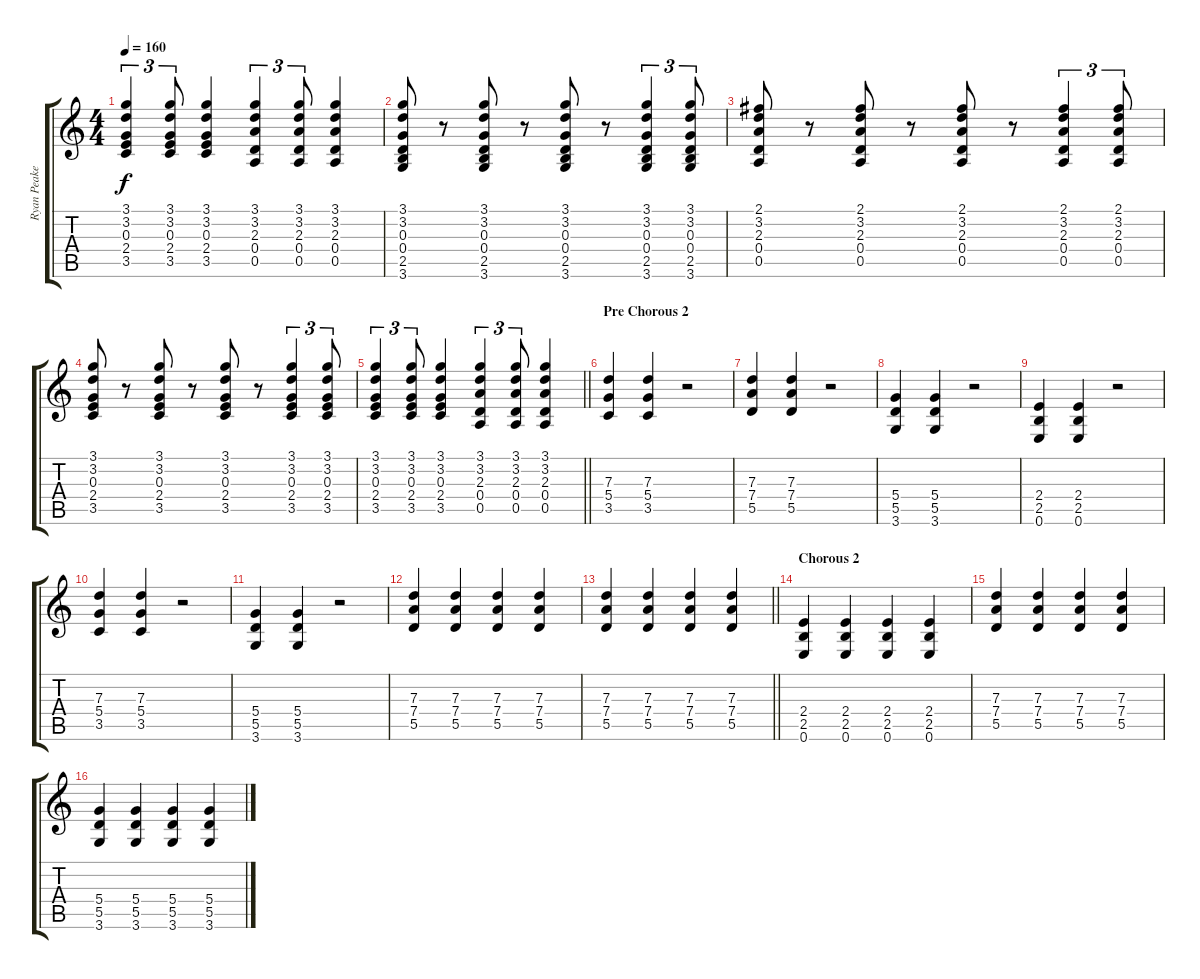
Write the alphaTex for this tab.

\track ("Ryan Peake" "Ryan Peake") {instrument acousticguitarsteel}
\staff {score tabs}
\tuning (E4 B3 G3 D3 A2 E2) {hide}
\ts (4 4)
\tempo 160
\clef g2
\ks c
(3.1 3.2 0.3 2.4 3.5).4{tu (3 2) dy f} (3.1 3.2 0.3 2.4 3.5).8{tu (3 2)} (3.1 3.2 0.3 2.4 3.5).4 (3.1 3.2 2.3 0.4 0.5).4{tu (3 2)} (3.1 3.2 2.3 0.4 0.5).8{tu (3 2)} (3.1 3.2 2.3 0.4 0.5).4 |
(3.1 3.2 0.3 0.4 2.5 3.6).8 r.8 (3.1 3.2 0.3 0.4 2.5 3.6).8 r.8 (3.1 3.2 0.3 0.4 2.5 3.6).8 r.8 (3.1 3.2 0.3 0.4 2.5 3.6).4{tu (3 2)} (3.1 3.2 0.3 0.4 2.5 3.6).8{tu (3 2)} |
(2.1 3.2 2.3 0.4 0.5).8 r.8 (2.1 3.2 2.3 0.4 0.5).8 r.8 (2.1 3.2 2.3 0.4 0.5).8 r.8 (2.1 3.2 2.3 0.4 0.5).4{tu (3 2)} (2.1 3.2 2.3 0.4 0.5).8{tu (3 2)} |
(3.1 3.2 0.3 2.4 3.5).8 r.8 (3.1 3.2 0.3 2.4 3.5).8 r.8 (3.1 3.2 0.3 2.4 3.5).8 r.8 (3.1 3.2 0.3 2.4 3.5).4{tu (3 2)} (3.1 3.2 0.3 2.4 3.5).8{tu (3 2)} |
\barLineRight lightlight
(3.1 3.2 0.3 2.4 3.5).4{tu (3 2)} (3.1 3.2 0.3 2.4 3.5).8{tu (3 2)} (3.1 3.2 0.3 2.4 3.5).4 (3.1 3.2 2.3 0.4 0.5).4{tu (3 2)} (3.1 3.2 2.3 0.4 0.5).8{tu (3 2)} (3.1 3.2 2.3 0.4 0.5).4 |
\section ("" "Pre Chorous 2")
(7.3 5.4 3.5).4{instrument overdrivenguitar} (7.3 5.4 3.5).4 r.2 |
(7.3 7.4 5.5).4 (7.3 7.4 5.5).4 r.2 |
(5.4 5.5 3.6).4 (5.4 5.5 3.6).4 r.2 |
(2.4 2.5 0.6).4 (2.4 2.5 0.6).4 r.2 |
(7.3 5.4 3.5).4 (7.3 5.4 3.5).4 r.2 |
(5.4 5.5 3.6).4 (5.4 5.5 3.6).4 r.2 |
(7.3 7.4 5.5).4 (7.3 7.4 5.5).4 (7.3 7.4 5.5).4 (7.3 7.4 5.5).4 |
\barLineRight lightlight
(7.3 7.4 5.5).4 (7.3 7.4 5.5).4 (7.3 7.4 5.5).4 (7.3 7.4 5.5).4 |
\section ("" "Chorous 2")
(2.4 2.5 0.6).4 (2.4 2.5 0.6).4 (2.4 2.5 0.6).4 (2.4 2.5 0.6).4 |
(7.3 7.4 5.5).4 (7.3 7.4 5.5).4 (7.3 7.4 5.5).4 (7.3 7.4 5.5).4 |
(5.4 5.5 3.6).4 (5.4 5.5 3.6).4 (5.4 5.5 3.6).4 (5.4 5.5 3.6).4
